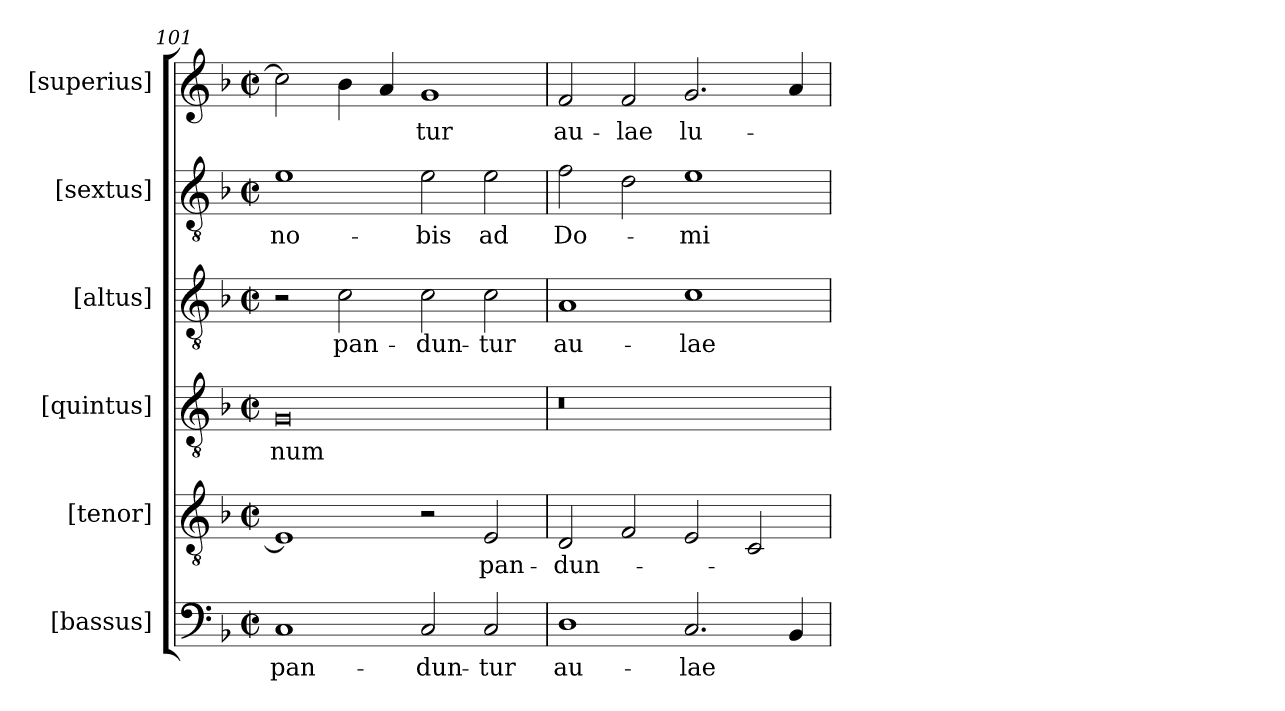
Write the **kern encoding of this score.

**kern	**text	**kern	**text	**kern	**text	**kern	**text	**kern	**text	**kern	**text
*part6	*part6	*part5	*part5	*part4	*part4	*part3	*part3	*part2	*part2	*part1	*part1
*staff6	*staff6	*staff5	*staff5	*staff4	*staff4	*staff3	*staff3	*staff2	*staff2	*staff1	*staff1
*I"[bassus]	*	*I"[tenor]	*	*I"[quintus]	*	*I"[altus]	*	*I"[sextus]	*	*I"[superius]	*
*I'[bassus]	*	*I'[tenor]	*	*I'[quintus]	*	*I'[altus]	*	*I'[sextus]	*	*I'[superius]	*
*clefF4	*	*clefGv2	*	*clefGv2	*	*clefGv2	*	*clefGv2	*	*clefG2	*
*k[b-]	*	*k[b-]	*	*k[b-]	*	*k[b-]	*	*k[b-]	*	*k[b-]	*
*F:	*	*F:	*	*F:	*	*F:	*	*F:	*	*F:	*
*M2/2	*	*M2/2	*	*M2/2	*	*M2/2	*	*M2/2	*	*M2/2	*
*met(c|)	*	*met(c|)	*	*met(c|)	*	*met(c|)	*	*met(c|)	*	*met(c|)	*
=101	=101	=101	=101	=101	=101	=101	=101	=101	=101	=101	=101
!	!LO:LY:b:cj	!	!	!	!LO:LY:b:cj	!	!	!	!LO:LY:b:cj	!	!
1C	pan-	1E]	.	0G	-num	2r	.	1e	no-	2cc\]	.
!	!	!	!	!	!	!	!LO:LY:b:cj	!	!	!	!
.	.	.	.	.	.	2c\	pan-	.	.	4b-\	.
.	.	.	.	.	.	.	.	.	.	4a/	.
!	!LO:LY:b:cj	!	!	!	!	!	!LO:LY:b:cj	!	!LO:LY:b:cj	!	!LO:LY:b:cj
2C/	-dun-	2r	.	.	.	2c\	-dun-	2e\	-bis	1g	-tur
!	!LO:LY:b:cj	!	!LO:LY:b:cj	!	!	!	!LO:LY:b:cj	!	!LO:LY:b:cj	!	!
2C/	-tur	2E/	pan-	.	.	2c\	-tur	2e\	ad	.	.
=102	=102	=102	=102	=102	=102	=102	=102	=102	=102	=102	=102
!	!LO:LY:b:cj	!	!LO:LY:b	!	!	!	!LO:LY:b:cj	!	!LO:LY:b:cj	!	!LO:LY:b:cj
1D	au-	2D/	-dun-	0r	.	1A	au-	2f\	Do-	2f/	au-
!	!	!	!	!	!	!	!	!	!	!	!LO:LY:b:cj
.	.	2F/	.	.	.	.	.	2d\	.	2f/	-lae
!	!LO:LY:b:cj	!	!	!	!	!	!LO:LY:b:cj	!	!LO:LY:b:cj	!	!LO:LY:b:cj
2.C/	-lae	2E/	.	.	.	1c	-lae	1e	-mi-	2.g/	lu-
.	.	2C/	.	.	.	.	.	.	.	.	.
4BB-/	.	.	.	.	.	.	.	.	.	4a/	.
=	=	=	=	=	=	=	=	=	=	=	=
*-	*-	*-	*-	*-	*-	*-	*-	*-	*-	*-	*-
